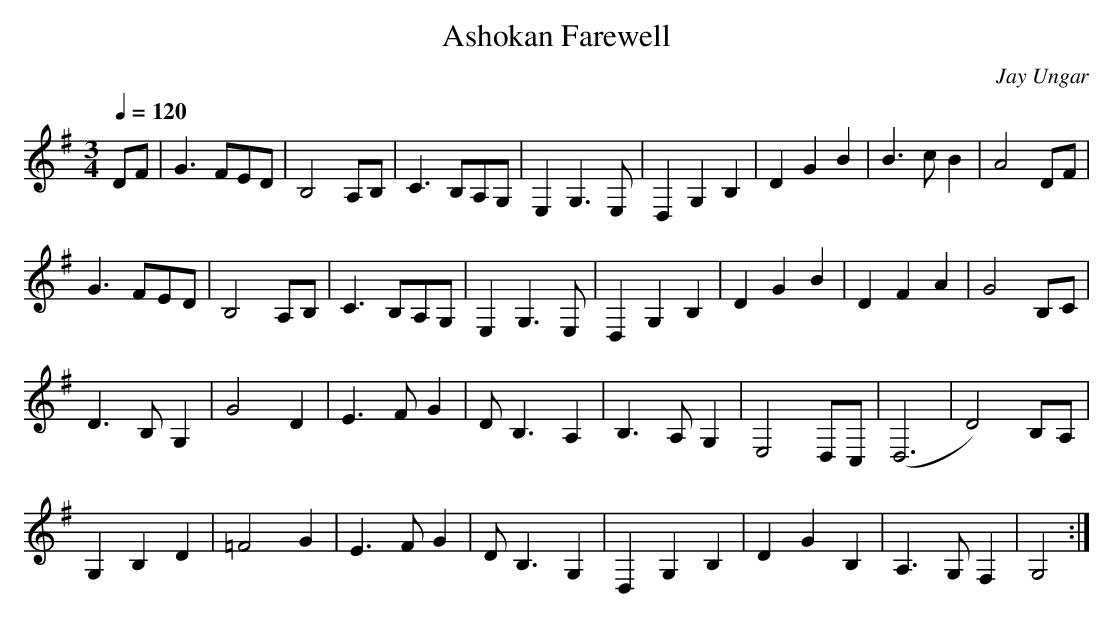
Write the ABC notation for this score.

X:1
T:Ashokan Farewell
C:Jay Ungar
M:3/4
L:1/8
Q:1/4=120
K:Gmaj clef=treble
DF |\
G3 FED | B,4 A,B, | C3 B,A,G, | E,2 G,3 E, |\
D,2 G,2 B,2 | D2 G2 B2 | B3 c B2 | A4 DF |
G3 FED | B,4 A,B, | C3 B,A,G, | E,2 G,3 E, |\
D,2 G,2 B,2 | D2 G2 B2 | D2 F2 A2 | G4 B,C |
D3 B, G,2 | G4 D2 | E3 F G2 | D B,3 A,2 |\
B,3 A, G,2 | E,4 D,C, | (D,6 | D4) B,A, |
G,2 B,2 D2 | =F4 G2 | E3 F G2 | D B,3 G,2 |\
D,2 G,2 B,2| D2 G2 B,2 | A,3 G, F,2 | G,4 :|
